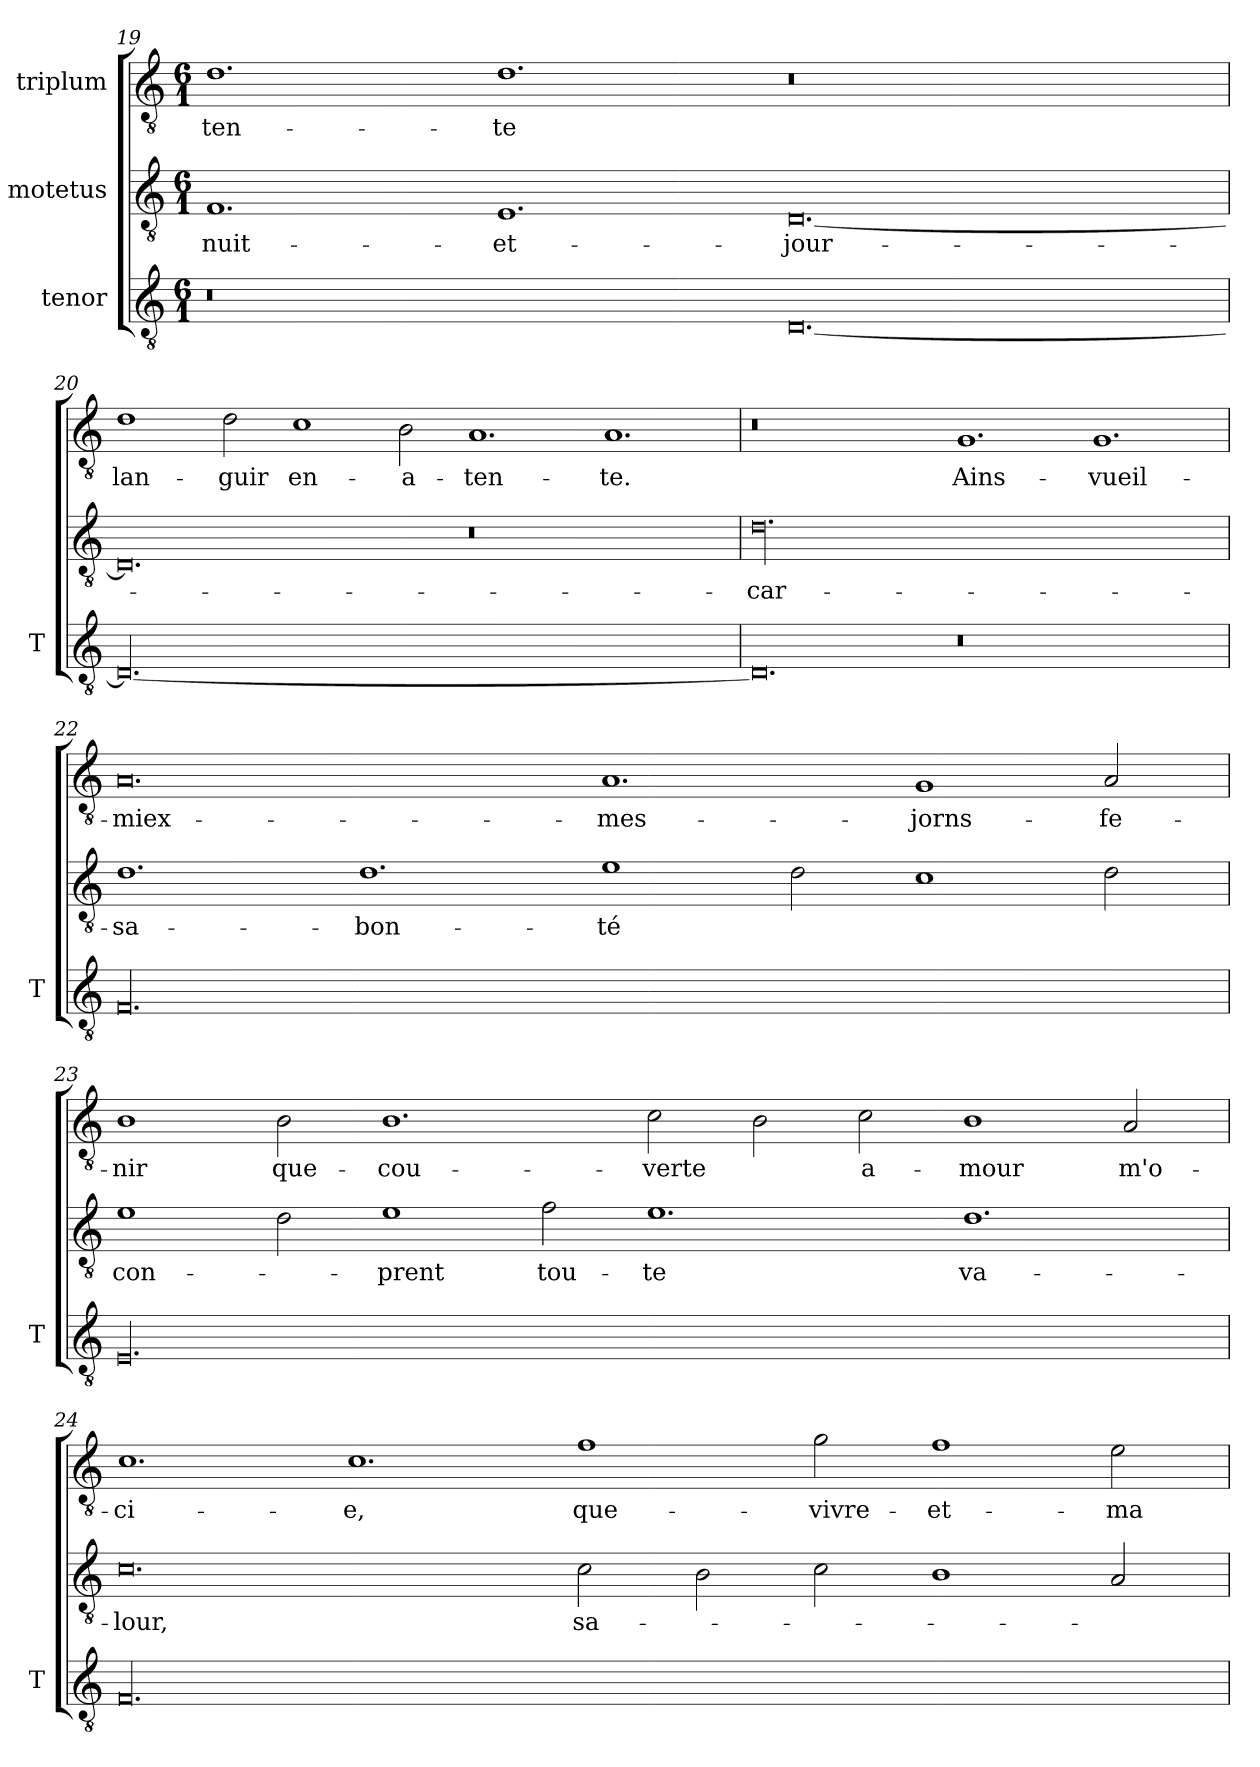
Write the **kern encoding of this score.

**kern	**kern	**text	**kern	**text
*part3	*part2	*part2	*part1	*part1
*staff3	*staff2	*staff2	*staff1	*staff1
*I"tenor	*I"motetus	*	*I"triplum	*
*I'T	*	*	*	*
*clefGv2	*clefGv2	*	*clefGv2	*
*k[]	*k[]	*	*k[]	*
*C:	*C:	*	*C:	*
*M6/1	*M6/1	*	*M6/1	*
=19	=19	=19	=19	=19
0.r	1.F/	nuit-	1.d\	-ten-
.	1.E/	et-	1.d\	-te
[0.D/	[0.D/	jour-	0.r	.
=20	=20	=20	=20	=20
00.D/_	0.D/]	.	1d\	lan-
.	.	.	2d\	-guir
.	.	.	1c\	en-
.	.	.	2B\	a-
.	0.r	.	1.A/	-ten-
.	.	.	1.A/	-te.
=21	=21	=21	=21	=21
0.D/]	00.d\	car-	0.r	.
0.r	.	.	1.G/	Ains-
.	.	.	1.G/	vueil-
=22	=22	=22	=22	=22
00.F/	1.d\	sa-	0.A/	miex-
.	1.d\	bon-	.	.
.	1e\	-té	1.A/	mes-
.	2d\	.	.	.
.	1c\	.	1G/	jorns-
.	2d\	.	2A/	fe-
!!LO:PB:g=z
=23	=23	=23	=23	=23
00.E/	1e\	con-	1B\	-nir
.	2d\	.	2B\	que-
.	1e\	-prent	1.B\	cou-
.	2f\	tou-	.	.
.	1.e\	-te	2c\	-verte
.	.	.	2B\	.
.	.	.	2c\	a-
.	1.d\	va-	1B\	-mour
.	.	.	2A/	m'o-
=24	=24	=24	=24	=24
00.F/	0.c\	-lour,	1.c\	-ci-
.	.	.	1.c\	-e,
.	2c\	sa-	1f\	que-
.	2B\	.	.	.
.	2c\	.	2g\	vivre-
.	1B\	.	1f\	et-
.	2A/	.	2e\	ma-
=	=	=	=	=
*-	*-	*-	*-	*-
